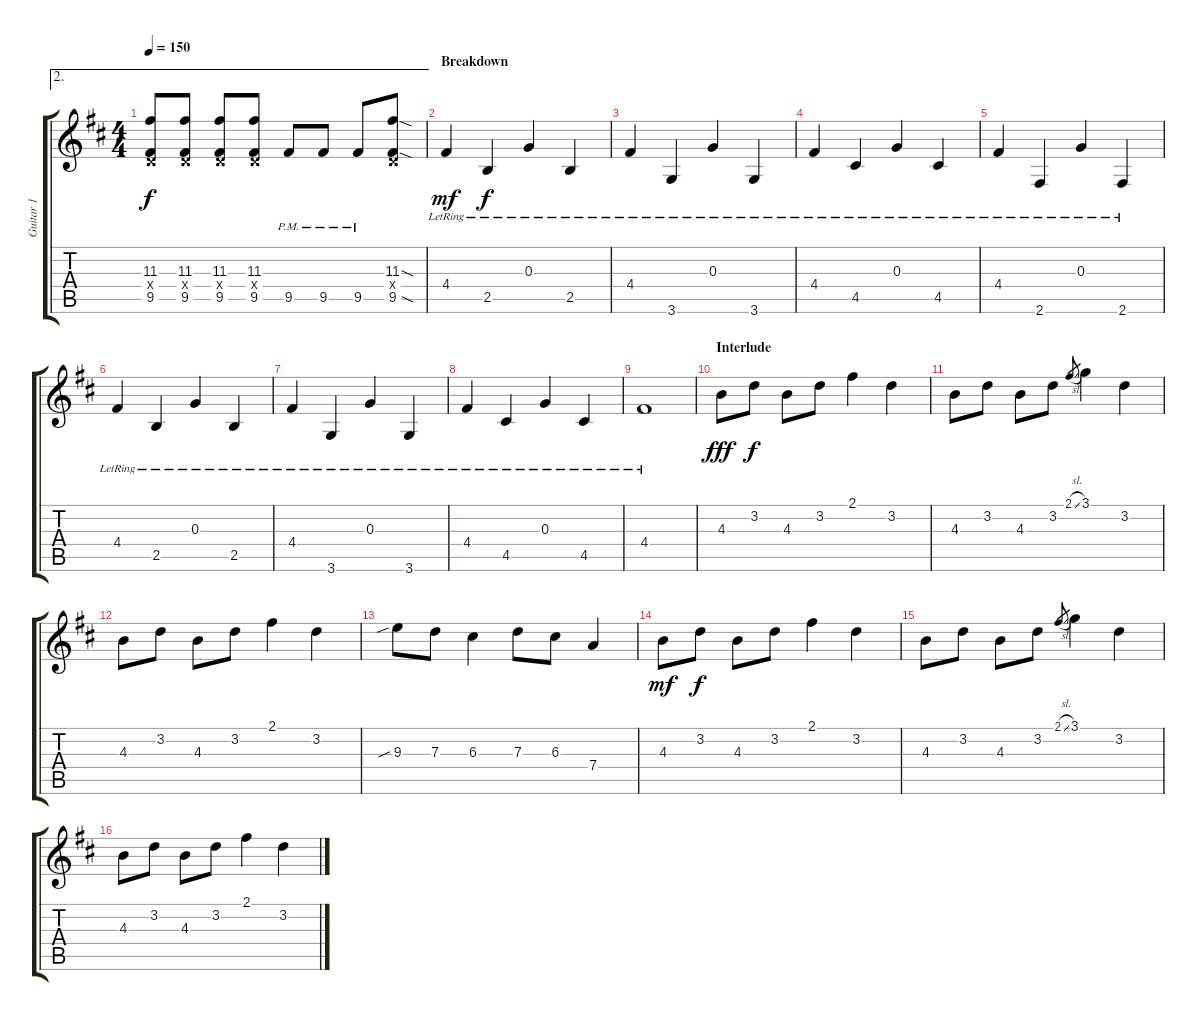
\track ("Guitar 1" "Guitar 1") {instrument electricguitarjazz}
\staff {score tabs}
\tuning (E4 B3 G3 D3 A2 E2) {hide}
\ae 2
\ts (4 4)
\tempo 150
\clef g2
\ks d
(11.3 0.4{x} 9.5).8{dy f} (11.3 0.4{x} 9.5).8 (11.3 0.4{x} 9.5).8 (11.3 0.4{x} 9.5).8 9.5{pm}.8 9.5{pm}.8 9.5{pm}.8 (11.3{sod} 0.4{x} 9.5{sod}).8 |
\section ("" "Breakdown")
4.4{lr}.4{dy mf instrument electricguitarjazz} 2.5{lr}.4{dy f} 0.3{lr}.4 2.5{lr}.4 |
4.4{lr}.4 3.6{lr}.4 0.3{lr}.4 3.6{lr}.4 |
4.4{lr}.4 4.5{lr}.4 0.3{lr}.4 4.5{lr}.4 |
4.4{lr}.4 2.6{lr}.4 0.3{lr}.4 2.6{lr}.4 |
4.4{lr}.4 2.5{lr}.4 0.3{lr}.4 2.5{lr}.4 |
4.4{lr}.4 3.6{lr}.4 0.3{lr}.4 3.6{lr}.4 |
4.4{lr}.4 4.5{lr}.4 0.3{lr}.4 4.5{lr}.4 |
4.4{lr}.1 |
\section ("" "Interlude")
4.3.8{dy fff instrument distortionguitar} 3.2.8{dy f} 4.3.8 3.2.8 2.1.4 3.2.4 |
4.3.8 3.2.8 4.3.8 3.2.8 2.1{sl}.8{gr} 3.1.4 3.2.4 |
4.3.8 3.2.8 4.3.8 3.2.8 2.1.4 3.2.4 |
9.3{sib}.8 7.3.8 6.3.4 7.3.8 6.3.8 7.4.4 |
4.3.8{dy mf} 3.2.8{dy f} 4.3.8 3.2.8 2.1.4 3.2.4 |
4.3.8 3.2.8 4.3.8 3.2.8 2.1{sl}.8{gr} 3.1.4 3.2.4 |
4.3.8 3.2.8 4.3.8 3.2.8 2.1.4 3.2.4
